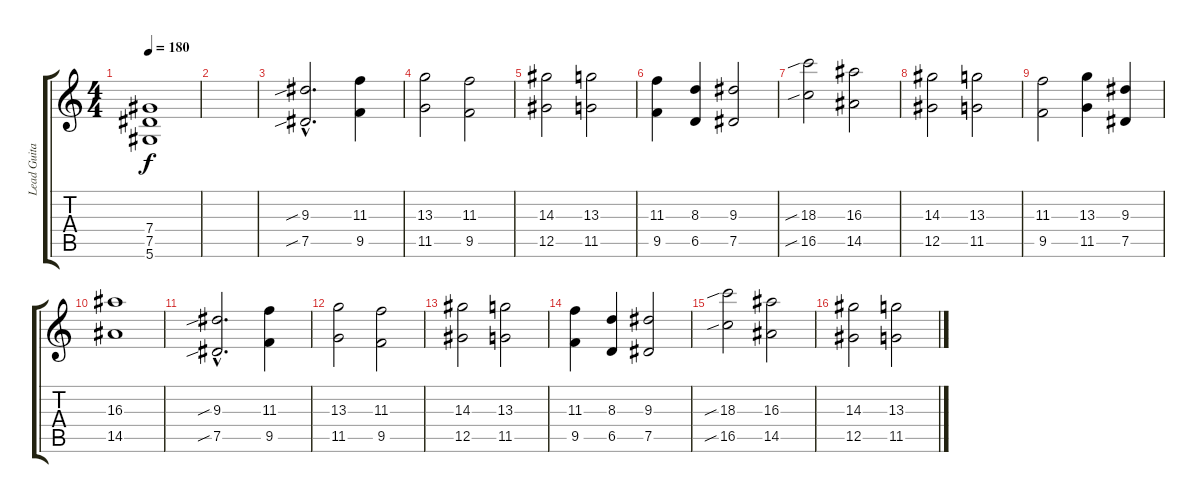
\track ("Lead Guitar" "Lead Guita") {instrument distortionguitar}
\staff {score tabs}
\tuning (Eb4 Bb3 Gb3 Db3 Ab2 Eb2) {hide}
\ts (4 4)
\tempo 180
\clef g2
\ks c
(7.4{t} 7.5{t} 5.6{t}).1{dy f} |
|
(9.3{sib hac} 7.5{sib hac}).2{d} (11.3 9.5).4 |
(13.3 11.5).2 (11.3 9.5).2 |
(14.3 12.5).2 (13.3 11.5).2 |
(11.3 9.5).4 (8.3 6.5).4 (9.3 7.5).2 |
(18.3{sib} 16.5{sib}).2 (16.3 14.5).2 |
(14.3 12.5).2 (13.3 11.5).2 |
(11.3 9.5).2 (13.3 11.5).4 (9.3 7.5).4 |
(16.3 14.5).1 |
(9.3{sib hac} 7.5{sib hac}).2{d} (11.3 9.5).4 |
(13.3 11.5).2 (11.3 9.5).2 |
(14.3 12.5).2 (13.3 11.5).2 |
(11.3 9.5).4 (8.3 6.5).4 (9.3 7.5).2 |
(18.3{sib} 16.5{sib}).2 (16.3 14.5).2 |
(14.3 12.5).2 (13.3 11.5).2
